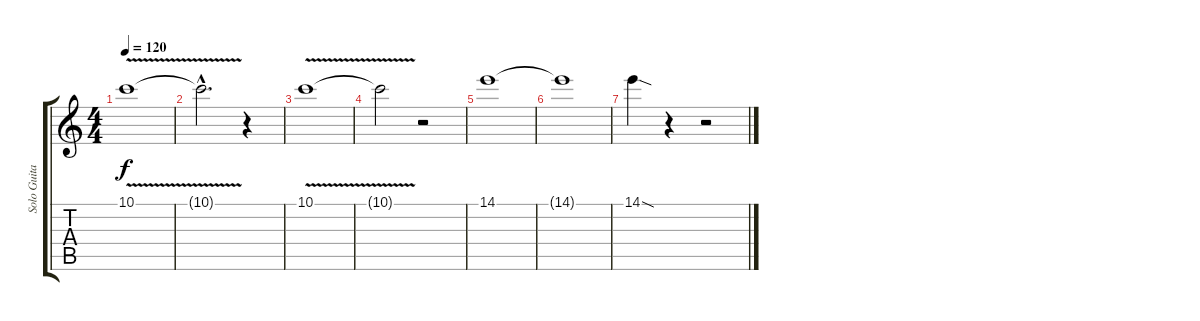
\track ("Solo Guitar" "Solo Guita") {instrument distortionguitar}
\staff {score tabs}
\tuning (D4 A3 F3 C3 G2 D2) {hide}
\ts (4 4)
\tempo 120
\clef g2
\ks c
10.1{v}.1{dy f} |
10.1{hac t}.2{d} r.4 |
10.1{v}.1 |
10.1{t}.2 r.2 |
14.1.1 |
14.1{t}.1 |
14.1{sod}.4 r.4 r.2
